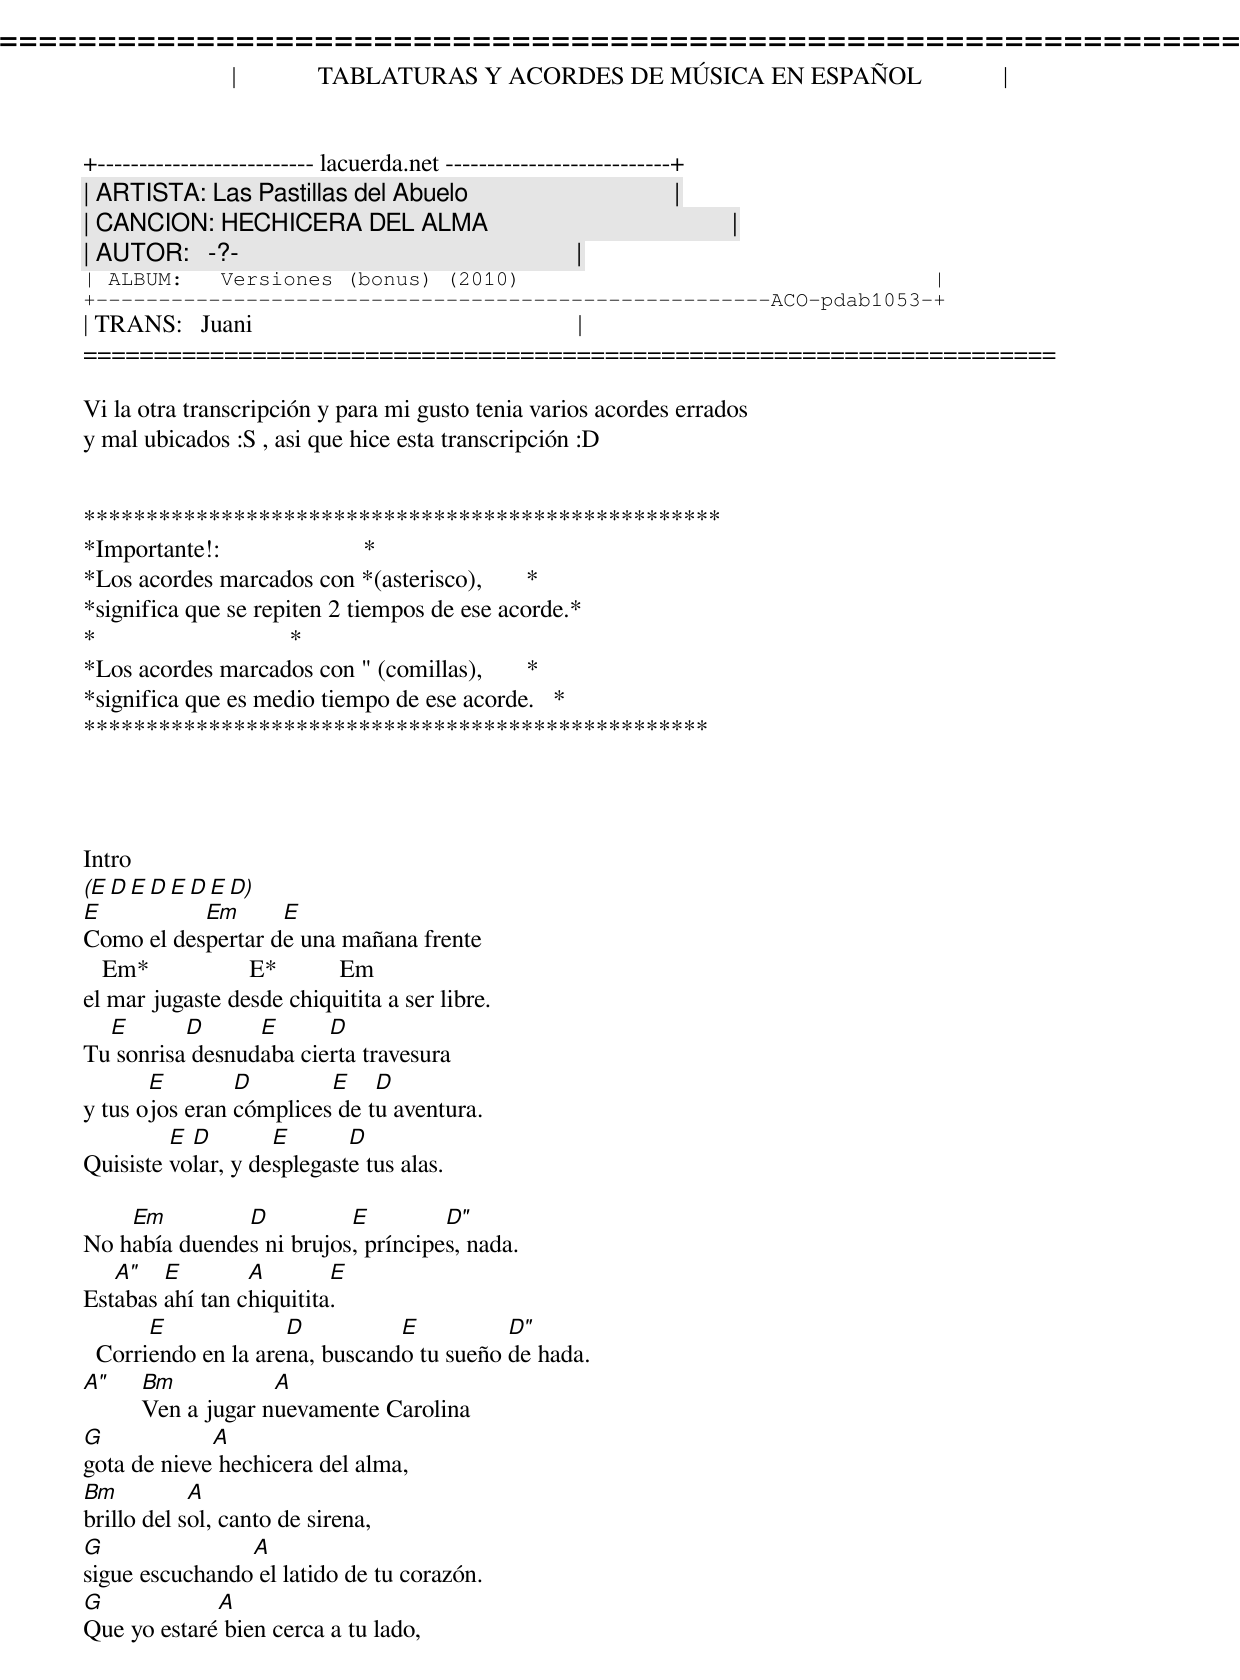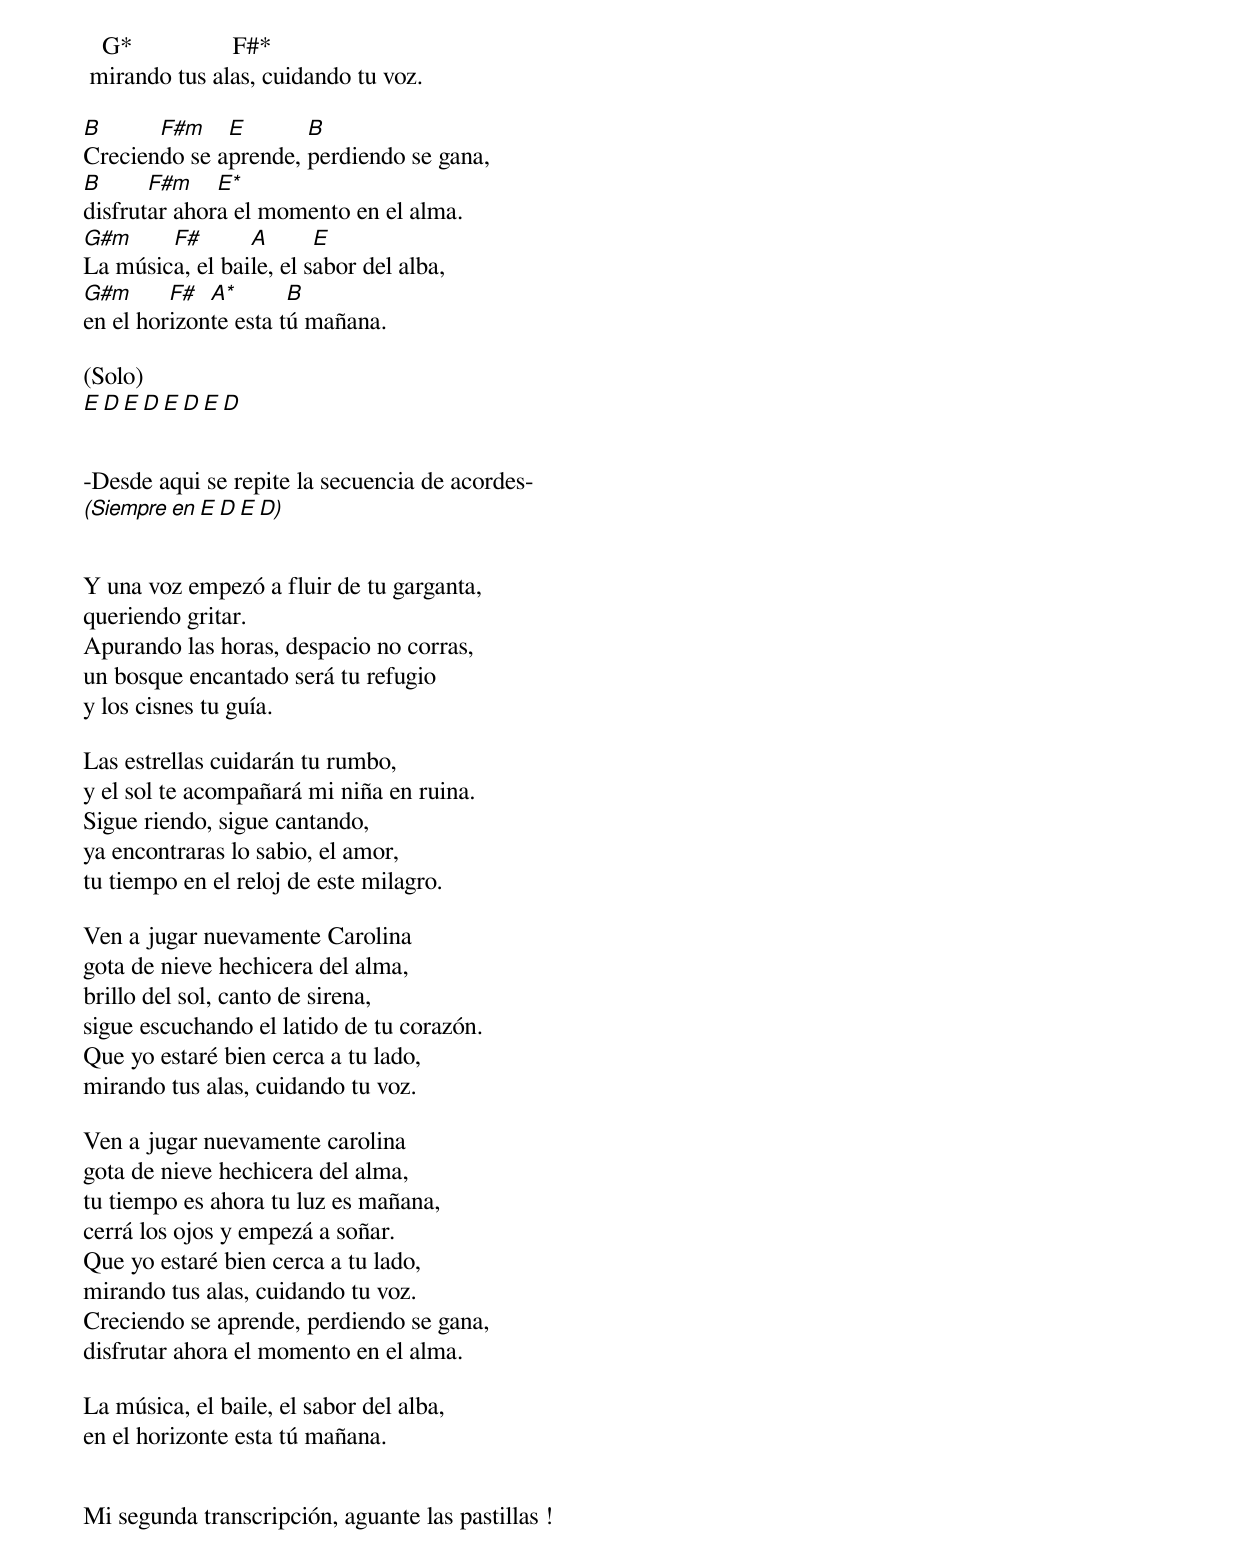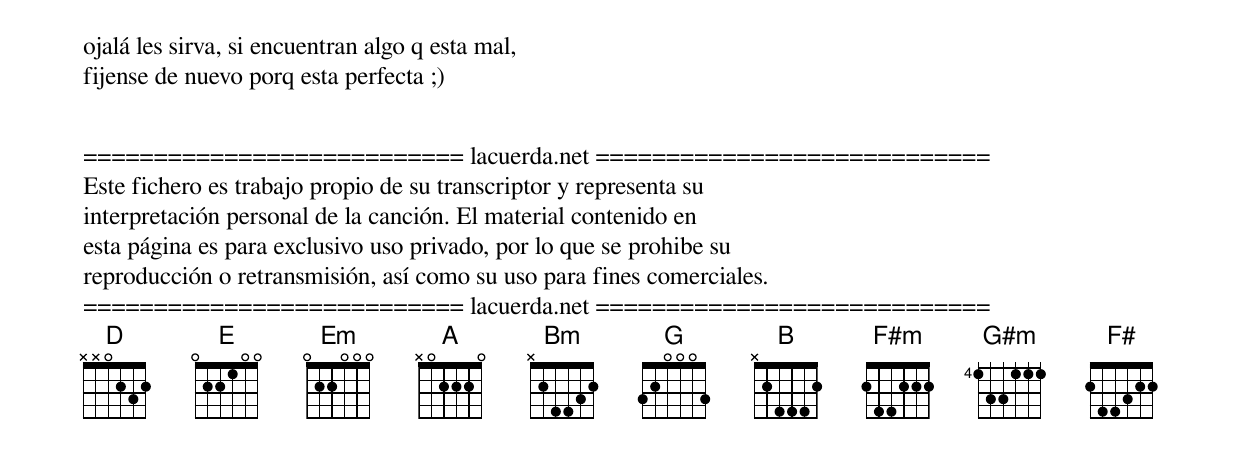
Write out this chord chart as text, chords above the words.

=====================================================================
|             TABLATURAS Y ACORDES DE MÚSICA EN ESPAÑOL             |
+-------------------------- lacuerda.net ---------------------------+
| ARTISTA: Las Pastillas del Abuelo                                 |
| CANCION: HECHICERA DEL ALMA                                       |
| AUTOR:   -?-                                                      |
| ALBUM:   Versiones (bonus) (2010)                                 |
+------------------------------------------------------ACO-pdab1053-+
| TRANS:   Juani                                                    |
=====================================================================

Vi la otra transcripción y para mi gusto tenia varios acordes errados
y mal ubicados :S , asi que hice esta transcripción :D


***************************************************
*Importante!:                       *
*Los acordes marcados con *(asterisco),       *
*significa que se repiten 2 tiempos de ese acorde.*
*                               *
*Los acordes marcados con " (comillas),       *
*significa que es medio tiempo de ese acorde.   *
**************************************************




Intro
(E D E D E D E D)
E          Em      E
Como el despertar de una mañana frente
   Em*                E*          Em
el mar jugaste desde chiquitita a ser libre.
  E       D      E      D
Tu sonrisa desnudaba cierta travesura
       E        D        E    D
y tus ojos eran cómplices de tu aventura.
         E D        E       D
Quisiste volar, y desplegaste tus alas.

    Em         D          E         D"
No había duendes ni brujos, príncipes, nada.
   A"   E        A        E
Estabas ahí tan chiquitita.
       E             D          E          D"
  Corriendo en la arena, buscando tu sueño de hada.
A"   Bm           A
     Ven a jugar nuevamente Carolina
G            A
gota de nieve hechicera del alma,
Bm          A
brillo del sol, canto de sirena,
G               A
sigue escuchando el latido de tu corazón.
G            A
Que yo estaré bien cerca a tu lado,
   G*                F#*
 mirando tus alas, cuidando tu voz.

B      F#m    E       B
Creciendo se aprende, perdiendo se gana,
B      F#m    E*
disfrutar ahora el momento en el alma.
G#m     F#       A       E
La música, el baile, el sabor del alba,
G#m      F#  A*       B
en el horizonte esta tú mañana.

(Solo)
E   D E D E D E D


-Desde aqui se repite la secuencia de acordes-
(Siempre en E D E D)


Y una voz empezó a fluir de tu garganta,
queriendo gritar.
Apurando las horas, despacio no corras,
un bosque encantado será tu refugio
y los cisnes tu guía.

Las estrellas cuidarán tu rumbo,
y el sol te acompañará mi niña en ruina.
Sigue riendo, sigue cantando,
ya encontraras lo sabio, el amor,
tu tiempo en el reloj de este milagro.

Ven a jugar nuevamente Carolina
gota de nieve hechicera del alma,
brillo del sol, canto de sirena,
sigue escuchando el latido de tu corazón.
Que yo estaré bien cerca a tu lado,
mirando tus alas, cuidando tu voz.

Ven a jugar nuevamente carolina
gota de nieve hechicera del alma,
tu tiempo es ahora tu luz es mañana,
cerrá los ojos y empezá a soñar.
Que yo estaré bien cerca a tu lado,
mirando tus alas, cuidando tu voz.
Creciendo se aprende, perdiendo se gana,
disfrutar ahora el momento en el alma.

La música, el baile, el sabor del alba,
en el horizonte esta tú mañana.


Mi segunda transcripción, aguante las pastillas !
ojalá les sirva, si encuentran algo q esta mal,
fijense de nuevo porq esta perfecta ;)


=========================== lacuerda.net ============================
Este fichero es trabajo propio de su transcriptor y representa su
interpretación personal de la canción. El material contenido en
esta página es para exclusivo uso privado, por lo que se prohibe su
reproducción o retransmisión, así como su uso para fines comerciales.
=========================== lacuerda.net ============================
